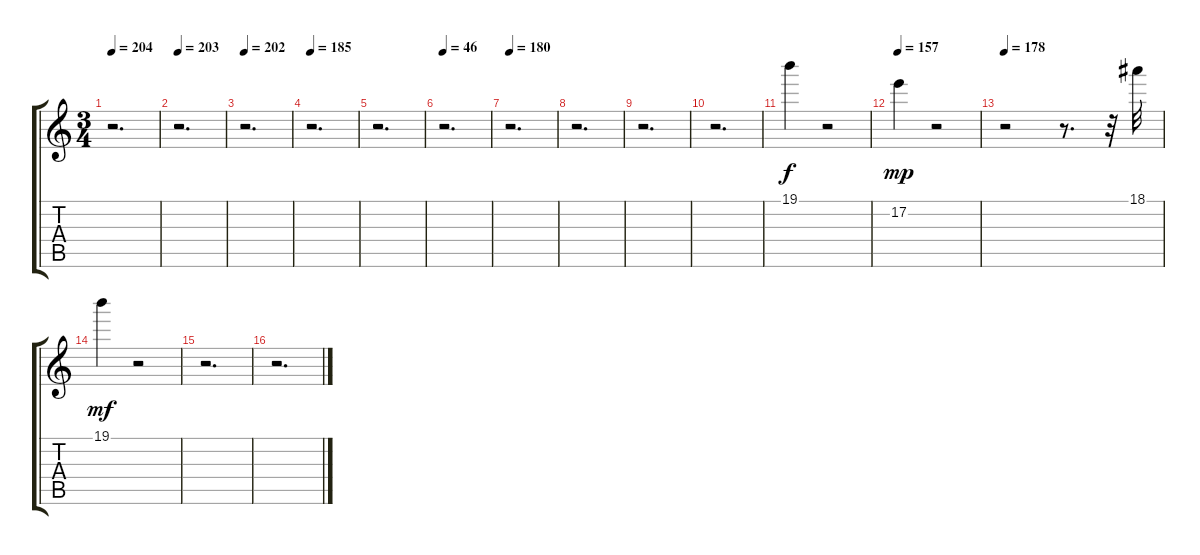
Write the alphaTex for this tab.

\track "" {instrument acousticguitarnylon}
\staff {score tabs}
\tuning (E4 B3 G3 D3 A2 E2) {hide}
\ts (3 4)
\tempo 204
\clef g2
\ks c
r.2{d dy f} |
\tempo 203
r.2{d} |
\tempo 202
r.2{d} |
\tempo 185
r.2{d} |
r.2{d} |
\tempo 46
r.2{d} |
\tempo 180
r.2{d} |
r.2{d} |
r.2{d} |
r.2{d} |
19.1.4 r.2 |
\tempo 157
17.2.4{dy mp} r.2 |
\tempo 178
r.2 r.8{d} r.32 18.1.32 |
19.1.4{dy mf} r.2 |
r.2{d} |
r.2{d}
